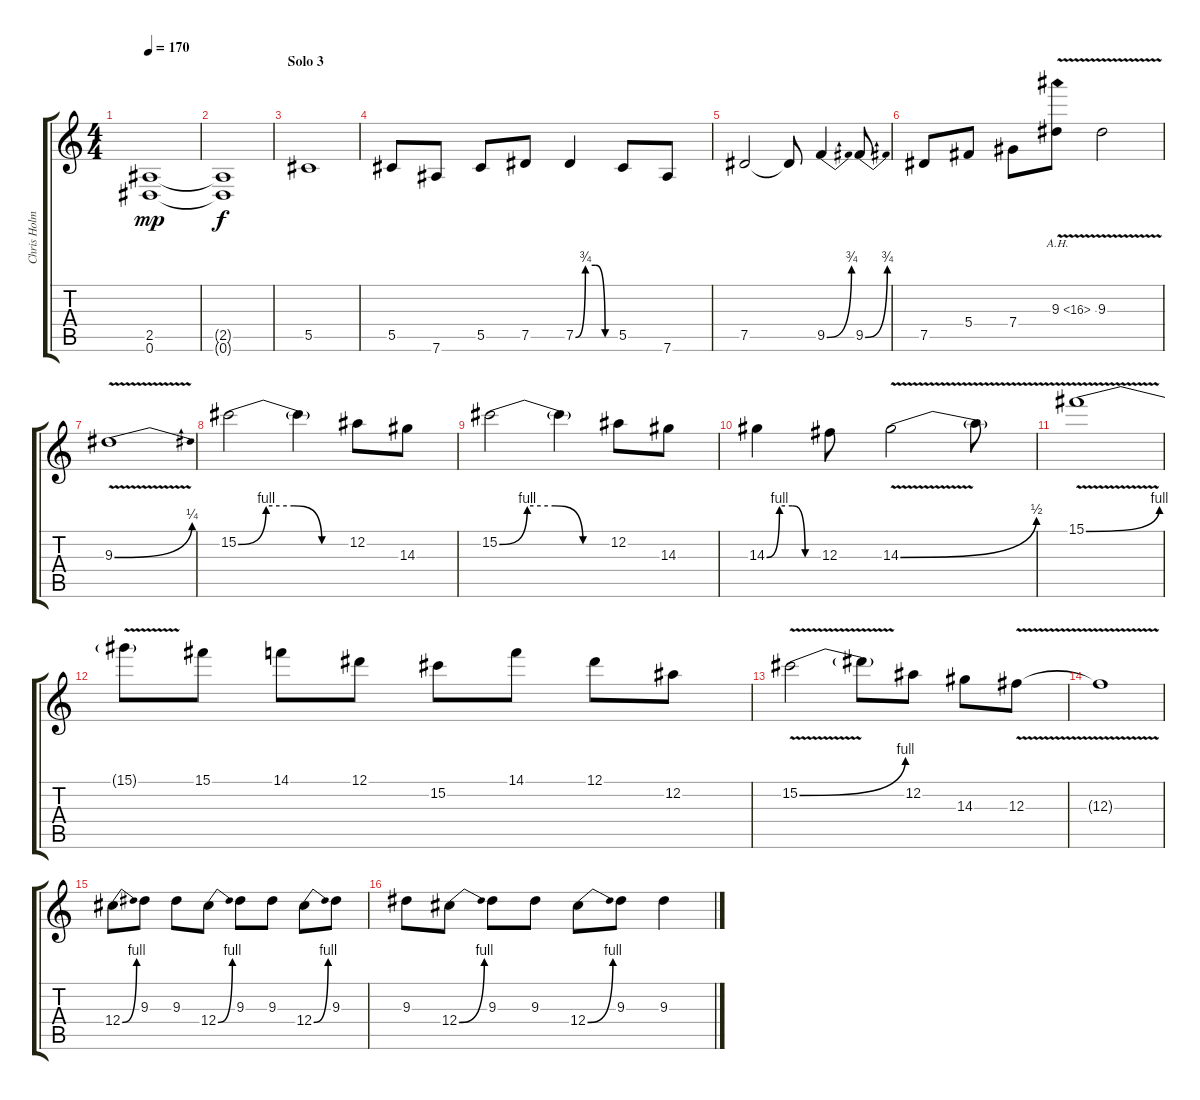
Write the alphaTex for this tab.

\track ("Chris Holmes" "Chris Holm") {instrument distortionguitar}
\staff {score tabs}
\tuning (Eb4 Bb3 Gb3 Db3 Ab2 Eb2) {hide}
\ts (4 4)
\tempo 170
\clef g2
\ks c
(2.5 0.6).1{dy mp} |
(2.5{t} 0.6{t}).1{dy f} |
\section ("" "Solo 3")
5.5.1 |
5.5.8 7.6.8 5.5.8 7.5.8 7.5{be (custom 0 0 15 3 30 3 45 0 60 0)}.4 5.5.8 7.6.8 |
7.5.2 7.5{t}.8 9.5{be (bend 0 0 60 3)}.4 9.5{be (bend 0 0 60 3)}.8 |
7.5.8 5.4.8 7.4.8 9.3{ah 7 v}.8 9.3{v}.2 |
9.3{be (bend 0 0 60 1) v}.1 |
15.2{be (custom 0 0 15 4 30 4 45 0 60 0)}.2 15.2{t}.4 12.2.8 14.3.8 |
15.2{be (custom 0 0 15 4 30 4 45 0 60 0)}.2 15.2{t}.4 12.2.8 14.3.8 |
14.3{be (custom 0 0 15 4 30 4 45 0 60 0)}.4 12.3.8 14.3{be (bend 0 0 60 2) v}.2 14.3{t}.8 |
15.1{be (bend 0 0 60 4) v}.1 |
15.1{t}.8 15.1.8 14.1.8 12.1.8 15.2.8 14.1.8 12.1.8 12.2.8 |
15.2{be (bend 0 0 60 4) v}.2 15.2{t}.8 12.2.8 14.3.8 12.3{v}.8 |
12.3{t}.1 |
12.4{be (bend 0 0 60 4)}.8 9.3.8 9.3.8 12.4{be (bend 0 0 60 4)}.8 9.3.8 9.3.8 12.4{be (bend 0 0 60 4)}.8 9.3.8 |
9.3.8 12.4{be (bend 0 0 60 4)}.8 9.3.8 9.3.8 12.4{be (bend 0 0 60 4)}.8 9.3.8 9.3.4
